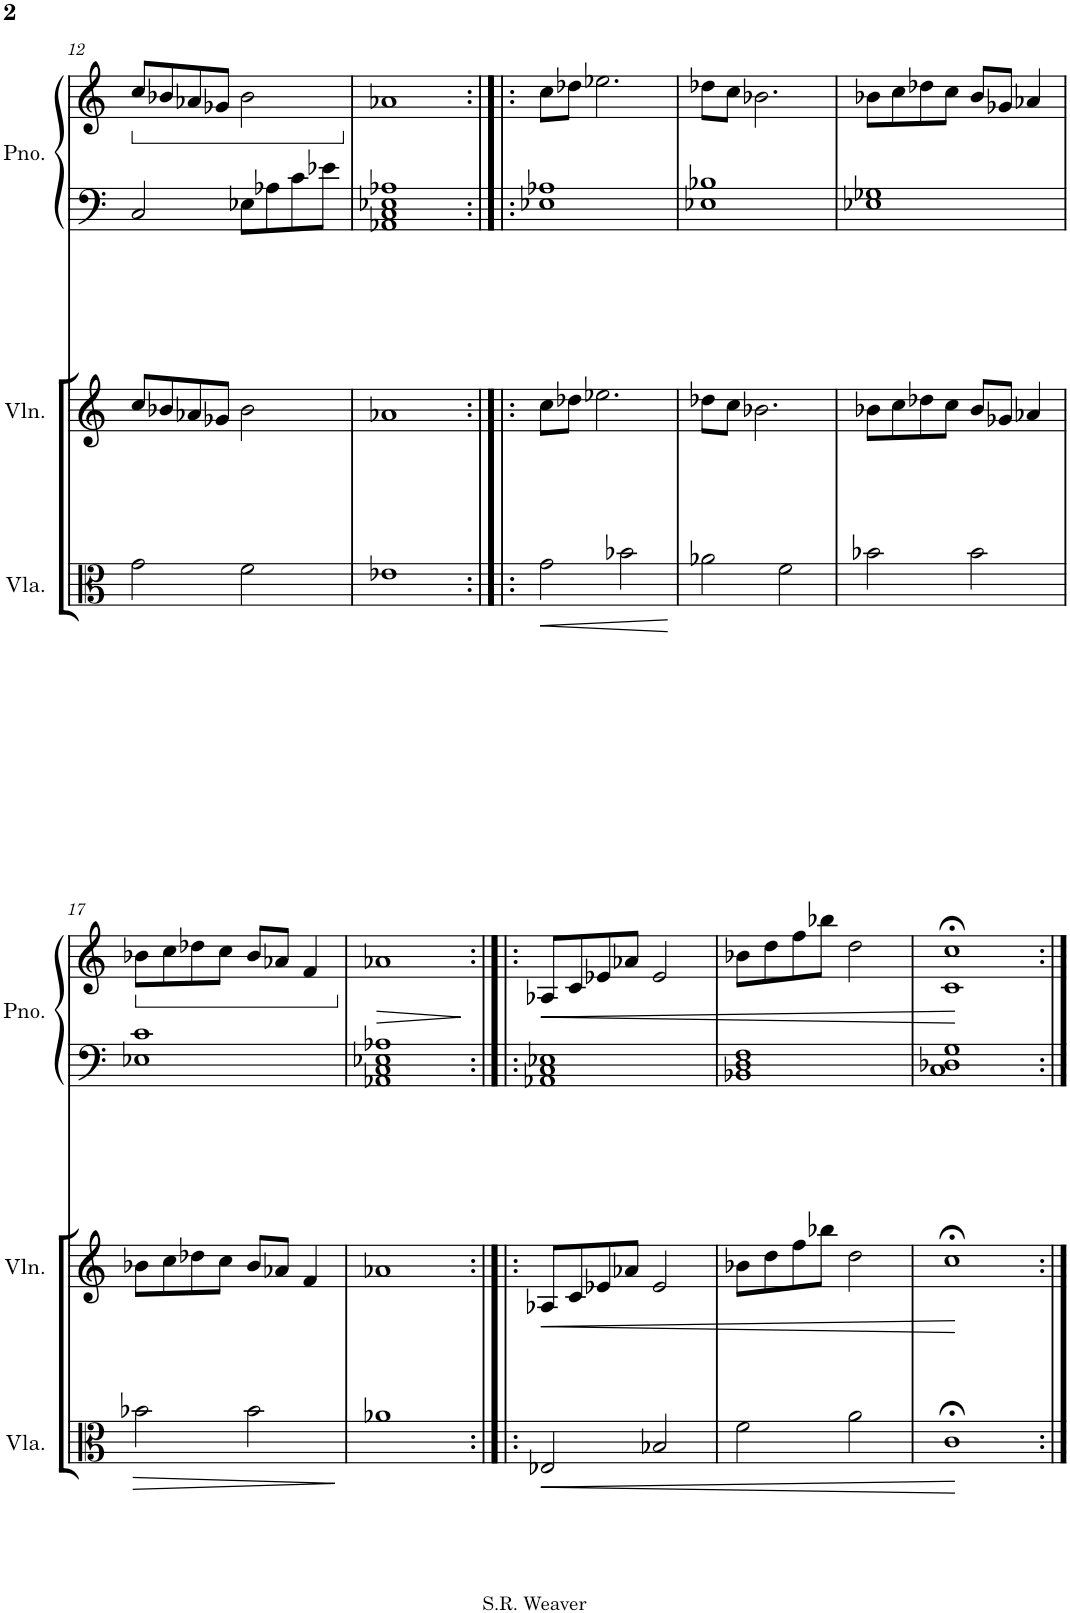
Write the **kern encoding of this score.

**kern	**dynam	**kern	**dynam	**kern	**kern	**dynam
*part3	*part3	*part2	*part2	*part1	*part1	*part1
*staff4	*staff4	*staff3	*staff3	*staff2	*staff1	*staff1/2
*I"Viola	*	*I"Violin	*	*I"Piano	*	*
*I'Vla.	*	*I'Vln.	*	*I'Pno.	*	*
!!LO:PB:g=z
*clefC3	*	*clefG2	*	*clefF4	*clefG2	*
*k[]	*	*k[]	*	*k[]	*k[]	*
*M4/4	*	*M4/4	*	*M4/4	*M4/4	*
*	*	*	*	*	*ped	*
=12	=12	=12	=12	=12	=12	=12
2g\	.	8cc/L	.	2C/	8cc/L	.
.	.	8b-X/	.	.	8b-X/	.
.	.	8a-X/	.	.	8a-X/	.
.	.	8g-X/J	.	.	8g-X/J	.
2f\	.	2b-\	.	8E-X\L	2b-\	.
.	.	.	.	8A-X\	.	.
.	.	.	.	8c\	.	.
.	.	.	.	8e-X\J	.	.
=13	=13	=13	=13	=13	=13	=13
*	*	*	*	*	*Xped	*
1e-X	.	1a-X	.	1AA-X 1C 1E-X 1A-X	1a-X	.
=14:|!|:	=14:|!|:	=14:|!|:	=14:|!|:	=14:|!|:	=14:|!|:	=14:|!|:
!	!LO:HP:b	!	!	!	!	!
2g\	<	8cc\L	.	1E-X 1A-X	8cc\L	.
.	.	8dd-X\J	.	.	8dd-X\J	.
.	.	2.ee-X\	.	.	2.ee-X\	.
2b-X\	.	.	.	.	.	.
.	[	.	.	.	.	.
=15	=15	=15	=15	=15	=15	=15
2a-X\	.	8dd-X\L	.	1E-X 1B-X	8dd-X\L	.
.	.	8cc\J	.	.	8cc\J	.
.	.	2.b-X\	.	.	2.b-X\	.
2f\	.	.	.	.	.	.
=16	=16	=16	=16	=16	=16	=16
2b-X\	.	8b-X\L	.	1E-X 1G-X	8b-X\L	.
.	.	8cc\	.	.	8cc\	.
.	.	8dd-X\	.	.	8dd-X\	.
.	.	8cc\J	.	.	8cc\J	.
2b-\	.	8b-/L	.	.	8b-/L	.
.	.	8g-X/J	.	.	8g-X/J	.
.	.	4a-X/	.	.	4a-X/	.
!!LO:LB:g=z
=17	=17	=17	=17	=17	=17	=17
!	!LO:HP:b	!	!	!	!	!
*	*	*	*	*	*ped	*
2b-X\	>	8b-X\L	.	1E-X 1c	8b-X\L	.
.	.	8cc\	.	.	8cc\	.
.	.	8dd-X\	.	.	8dd-X\	.
.	.	8cc\J	.	.	8cc\J	.
2b-\	.	8b-/L	.	.	8b-/L	.
.	.	8a-X/J	.	.	8a-X/J	.
.	.	4f/	.	.	4f/	.
.	]	.	.	.	.	.
=18	=18	=18	=18	=18	=18	=18
*	*	*	*	*	*Xped	*
!	!	!	!	!	!	!LO:HP:b
1a-X	.	1a-X	.	1AA-X 1C 1E-X 1A-X	1a-X	>
.	.	.	.	.	.	]
=19:|!|:	=19:|!|:	=19:|!|:	=19:|!|:	=19:|!|:	=19:|!|:	=19:|!|:
!	!LO:HP:b	!	!LO:HP:b	!	!	!LO:HP:b
2E-X/	<	8A-X/L	<	1AA-X 1C 1E-X	8A-X/L	<
.	.	8c/	.	.	8c/	.
.	.	8e-X/	.	.	8e-X/	.
.	.	8a-X/J	.	.	8a-X/J	.
2B-X/	.	2e-/	.	.	2e-/	.
=20	=20	=20	=20	=20	=20	=20
2f\	.	8b-X\L	.	1BB-X 1D 1F	8b-X\L	.
.	.	8dd\	.	.	8dd\	.
.	.	8ff\	.	.	8ff\	.
.	.	8bb-X\J	.	.	8bb-X\J	.
2a\	.	2dd\	.	.	2dd\	.
=21	=21	=21	=21	=21	=21	=21
1c;<	.	1cc;<	.	1C 1D-X 1G	1c;< 1cc;<	.
.	[	.	[	.	.	[
=:|!	=:|!	=:|!	=:|!	=:|!	=:|!	=:|!
*-	*-	*-	*-	*-	*-	*-
